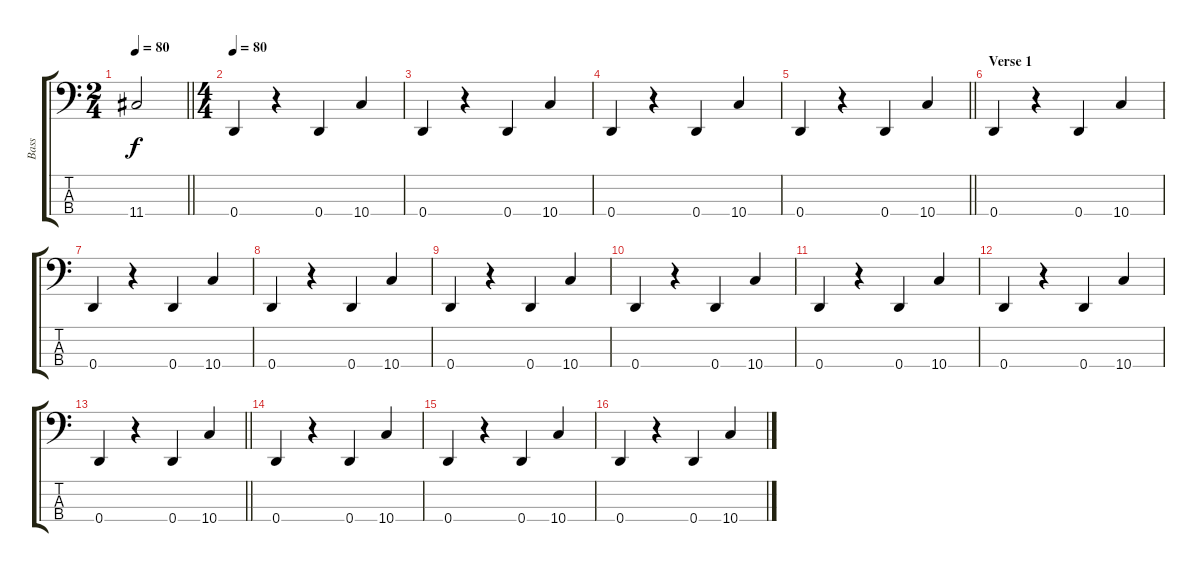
\track ("Bass" "Bass") {instrument electricbassfinger}
\staff {score tabs}
\tuning (G2 D2 A1 D1) {hide}
\ts (2 4)
\tempo 80
\clef f4
\barLineRight lightlight
\ks c
11.4{t}.2{dy f} |
\ts (4 4)
\section ("" "")
\tempo 80
0.4.4 r.4 0.4.4 10.4.4 |
0.4.4 r.4 0.4.4 10.4.4 |
0.4.4 r.4 0.4.4 10.4.4 |
\barLineRight lightlight
0.4.4 r.4 0.4.4 10.4.4 |
\section ("" "Verse 1")
0.4.4 r.4 0.4.4 10.4.4 |
0.4.4 r.4 0.4.4 10.4.4 |
0.4.4 r.4 0.4.4 10.4.4 |
0.4.4 r.4 0.4.4 10.4.4 |
0.4.4 r.4 0.4.4 10.4.4 |
0.4.4 r.4 0.4.4 10.4.4 |
0.4.4 r.4 0.4.4 10.4.4 |
\barLineRight lightlight
0.4.4 r.4 0.4.4 10.4.4 |
\section ("" "")
0.4.4 r.4 0.4.4 10.4.4 |
0.4.4 r.4 0.4.4 10.4.4 |
0.4.4 r.4 0.4.4 10.4.4
